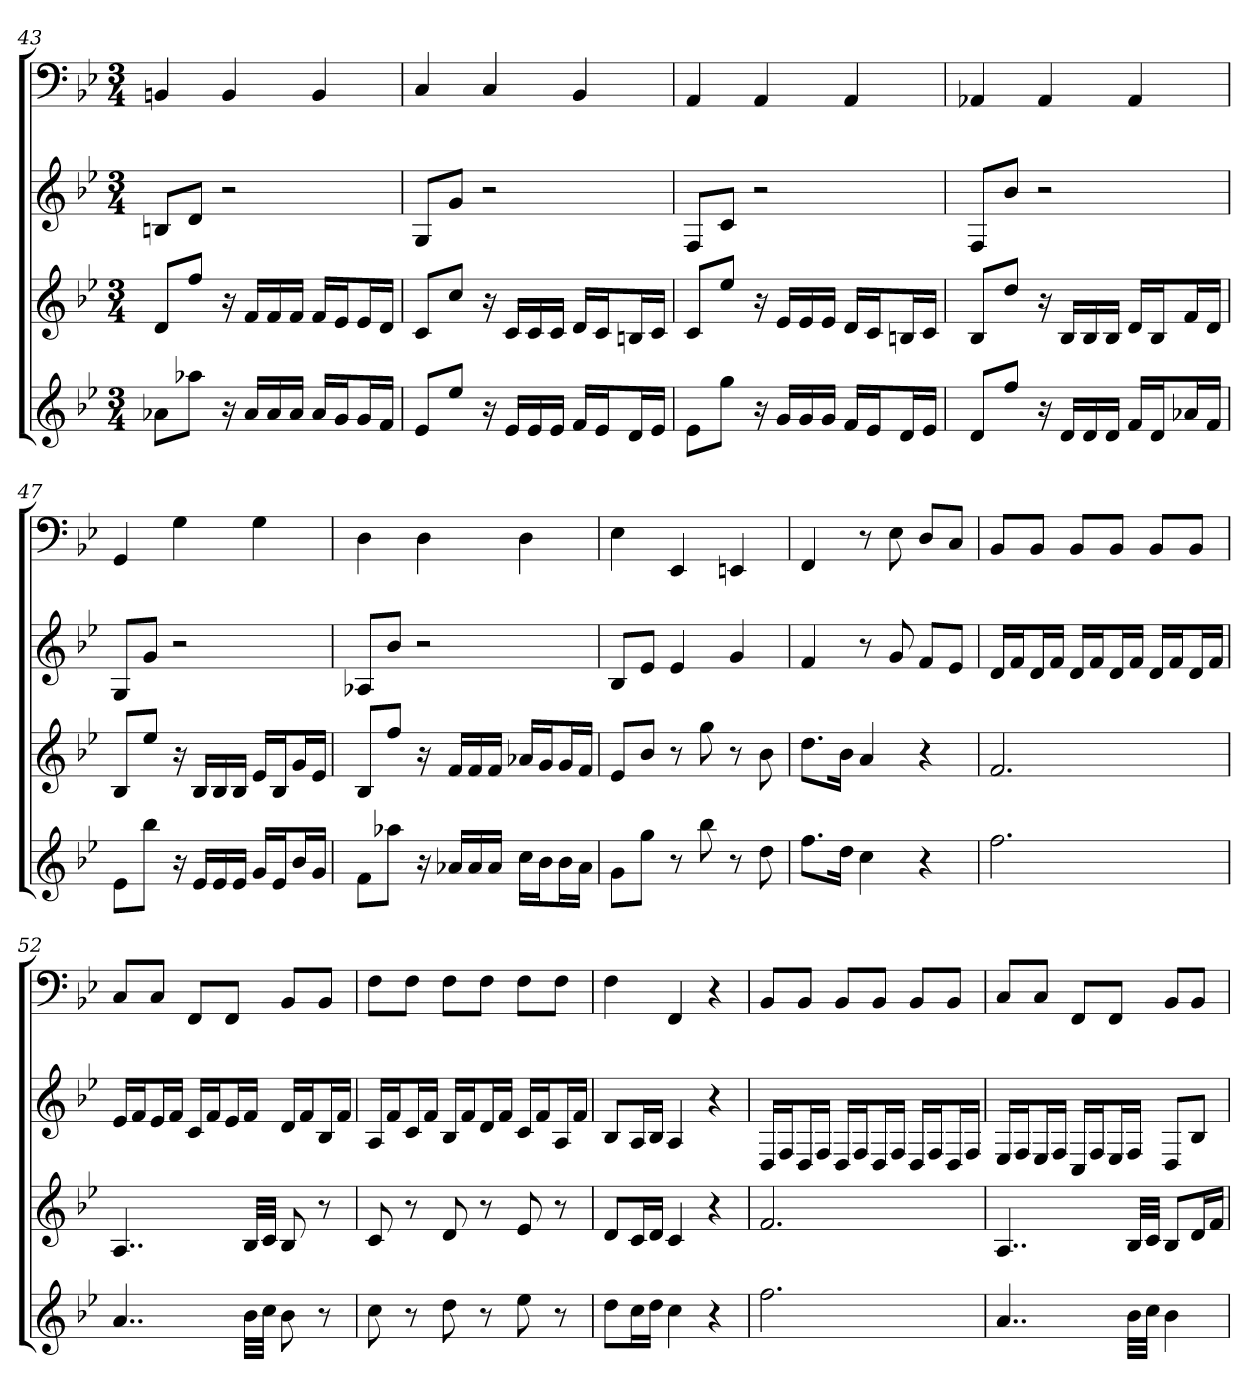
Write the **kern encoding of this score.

**kern	**kern	**kern	**kern
*part4	*part3	*part2	*part1
*staff4	*staff3	*staff2	*staff1
*k[b-e-]	*k[b-e-]	*k[b-e-]	*k[b-e-]
*B-:	*B-:	*B-:	*B-:
*M3/4	*M3/4	*M3/4	*M3/4
=43	=43	=43	=43
8a-XL	8dL	8BnL	4BBn
8aa-XJ	8ffJ	8dJ	.
16r	16r	2r	4BB
16a-LL	16fLL	.	.
16a-	16f	.	.
16a-JJ	16fJJ	.	.
16a-LL	16fLL	.	4BB
16gJ	16e-J	.	.
16gL	16e-L	.	.
16fJJ	16dJJ	.	.
=44	=44	=44	=44
8e-L	8cL	8GL	4C
8ee-J	8ccJ	8gJ	.
16r	16r	2r	4C
16e-LL	16cLL	.	.
16e-	16c	.	.
16e-JJ	16cJJ	.	.
16fLL	16dLL	.	4BB-
16e-J	16cJ	.	.
16dL	16BnL	.	.
16e-JJ	16cJJ	.	.
=45	=45	=45	=45
8e-L	8cL	8FL	4AA
8ggJ	8ee-J	8cJ	.
16r	16r	2r	4AA
16gLL	16e-LL	.	.
16g	16e-	.	.
16gJJ	16e-JJ	.	.
16fLL	16dLL	.	4AA
16e-J	16cJ	.	.
16dL	16BnL	.	.
16e-JJ	16cJJ	.	.
=46	=46	=46	=46
8dL	8B-L	8FL	4AA-X
8ffJ	8ddJ	8b-J	.
16r	16r	2r	4AA-
16dLL	16B-LL	.	.
16d	16B-	.	.
16dJJ	16B-JJ	.	.
16fLL	16dLL	.	4AA-
16dJ	16B-J	.	.
16a-XL	16fL	.	.
16fJJ	16dJJ	.	.
=47	=47	=47	=47
8e-L	8B-L	8GL	4GG
8bb-J	8ee-J	8gJ	.
16r	16r	2r	4G
16e-LL	16B-LL	.	.
16e-	16B-	.	.
16e-JJ	16B-JJ	.	.
16gLL	16e-LL	.	4G
16e-J	16B-J	.	.
16b-L	16gL	.	.
16gJJ	16e-JJ	.	.
=48	=48	=48	=48
8fL	8B-L	8A-XL	4D
8aa-XJ	8ffJ	8b-J	.
16r	16r	2r	4D
16a-XLL	16fLL	.	.
16a-	16f	.	.
16a-JJ	16fJJ	.	.
16ccLL	16a-XLL	.	4D
16b-J	16gJ	.	.
16b-L	16gL	.	.
16a-JJ	16fJJ	.	.
=49	=49	=49	=49
8gL	8e-L	8B-L	4E-
8ggJ	8b-J	8e-J	.
8r	8r	4e-	4EE-
8bb-	8gg	.	.
8r	8r	4g	4EEn
8dd	8b-	.	.
=50	=50	=50	=50
8.ffL	8.ddL	4f	4FF
16ddJk	16b-Jk	.	.
4cc	4a	8r	8r
.	.	8g	8E-
4r	4r	8fL	8DL
.	.	8e-J	8CJ
=51	=51	=51	=51
2.ff	2.f	16dLL	8BB-L
.	.	16fJ	.
.	.	16dL	8BB-J
.	.	16fJJ	.
.	.	16dLL	8BB-L
.	.	16fJ	.
.	.	16dL	8BB-J
.	.	16fJJ	.
.	.	16dLL	8BB-L
.	.	16fJ	.
.	.	16dL	8BB-J
.	.	16fJJ	.
=52	=52	=52	=52
4..a	4..A	16e-LL	8CL
.	.	16fJ	.
.	.	16e-L	8CJ
.	.	16fJJ	.
.	.	16cLL	8FFL
.	.	16fJ	.
.	.	16e-L	8FFJ
32b-LLL	32B-LLL	16fJJ	.
32ccJJJ	32cJJJ	.	.
8b-	8B-	16dLL	8BB-L
.	.	16fJ	.
8r	8r	16B-L	8BB-J
.	.	16fJJ	.
=53	=53	=53	=53
8cc	8c	16ALL	8FL
.	.	16fJ	.
8r	8r	16cL	8FJ
.	.	16fJJ	.
8dd	8d	16B-LL	8FL
.	.	16fJ	.
8r	8r	16dL	8FJ
.	.	16fJJ	.
8ee-	8e-	16cLL	8FL
.	.	16fJ	.
8r	8r	16AL	8FJ
.	.	16fJJ	.
=54	=54	=54	=54
8ddL	8dL	8B-L	4F
16ccL	16cL	16AL	.
16ddJJ	16dJJ	16B-JJ	.
4cc	4c	4A	4FF
4r	4r	4r	4r
=55	=55	=55	=55
2.ff	2.f	16DLL	8BB-L
.	.	16FJ	.
.	.	16DL	8BB-J
.	.	16FJJ	.
.	.	16DLL	8BB-L
.	.	16FJ	.
.	.	16DL	8BB-J
.	.	16FJJ	.
.	.	16DLL	8BB-L
.	.	16FJ	.
.	.	16DL	8BB-J
.	.	16FJJ	.
=56	=56	=56	=56
4..a	4..A	16E-LL	8CL
.	.	16FJ	.
.	.	16E-L	8CJ
.	.	16FJJ	.
.	.	16CLL	8FFL
.	.	16FJ	.
.	.	16E-L	8FFJ
32b-LLL	32B-LLL	16FJJ	.
32ccJJJ	32cJJJ	.	.
4b-	8B-L	8DL	8BB-L
.	16dL	8B-J	8BB-J
.	16fJJ	.	.
=	=	=	=
*-	*-	*-	*-
